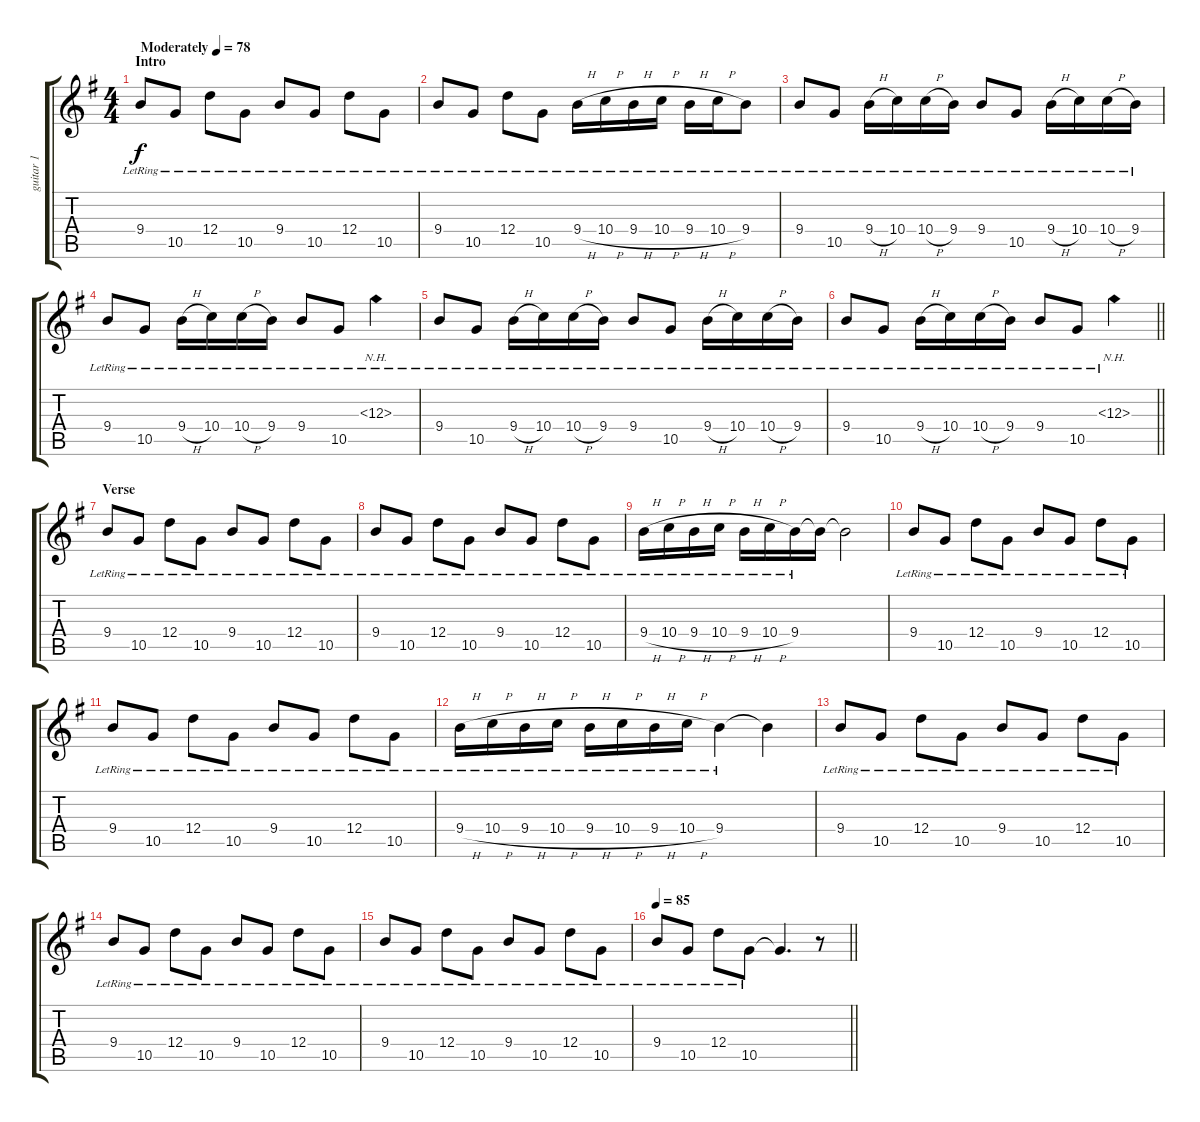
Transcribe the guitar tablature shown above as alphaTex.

\track ("guitar 1" "guitar 1") {instrument electricguitarclean}
\staff {score tabs}
\tuning (E4 B3 G3 D3 A2 E2) {hide}
\ts (4 4)
\section ("" "Intro")
\tempo (78 "Moderately")
\clef g2
\ks g
9.4{lr}.8{dy f instrument electricguitarclean} 10.5{lr}.8 12.4{lr}.8 10.5{lr}.8 9.4{lr}.8 10.5{lr}.8 12.4{lr}.8 10.5{lr}.8 |
9.4{lr}.8 10.5{lr}.8 12.4{lr}.8 10.5{lr}.8 9.4{h lr}.16 10.4{h lr}.16 9.4{h lr}.16 10.4{h lr}.16 9.4{h lr}.16 10.4{h lr}.16 9.4{lr}.8 |
9.4{lr}.8 10.5{lr}.8 9.4{h lr}.16 10.4{lr}.16 10.4{h lr}.16 9.4{lr}.16 9.4{lr}.8 10.5{lr}.8 9.4{h lr}.16 10.4{lr}.16 10.4{h lr}.16 9.4{lr}.16 |
9.4{lr}.8 10.5{lr}.8 9.4{h lr}.16 10.4{lr}.16 10.4{h lr}.16 9.4{lr}.16 9.4{lr}.8 10.5{lr}.8 12.3{nh lr}.4 |
9.4{lr}.8 10.5{lr}.8 9.4{h lr}.16 10.4{lr}.16 10.4{h lr}.16 9.4{lr}.16 9.4{lr}.8 10.5{lr}.8 9.4{h lr}.16 10.4{lr}.16 10.4{h lr}.16 9.4{lr}.16 |
\barLineRight lightlight
9.4{lr}.8 10.5{lr}.8 9.4{h lr}.16 10.4{lr}.16 10.4{h lr}.16 9.4{lr}.16 9.4{lr}.8 10.5{lr}.8 12.3{nh lr}.4 |
\section ("" "Verse")
9.4{lr}.8 10.5{lr}.8 12.4{lr}.8 10.5{lr}.8 9.4{lr}.8 10.5{lr}.8 12.4{lr}.8 10.5{lr}.8 |
9.4{lr}.8 10.5{lr}.8 12.4{lr}.8 10.5{lr}.8 9.4{lr}.8 10.5{lr}.8 12.4{lr}.8 10.5{lr}.8 |
9.4{h lr}.16 10.4{h lr}.16 9.4{h lr}.16 10.4{h lr}.16 9.4{h lr}.16 10.4{h lr}.16 9.4{lr}.16 9.4{t}.16 9.4{t}.2 |
9.4{lr}.8 10.5{lr}.8 12.4{lr}.8 10.5{lr}.8 9.4{lr}.8 10.5{lr}.8 12.4{lr}.8 10.5{lr}.8 |
9.4{lr}.8 10.5{lr}.8 12.4{lr}.8 10.5{lr}.8 9.4{lr}.8 10.5{lr}.8 12.4{lr}.8 10.5{lr}.8 |
9.4{h lr}.16 10.4{h lr}.16 9.4{h lr}.16 10.4{h lr}.16 9.4{h lr}.16 10.4{h lr}.16 9.4{h lr}.16 10.4{h lr}.16 9.4{lr}.4 9.4{t}.4 |
9.4{lr}.8 10.5{lr}.8 12.4{lr}.8 10.5{lr}.8 9.4{lr}.8 10.5{lr}.8 12.4{lr}.8 10.5{lr}.8 |
9.4{lr}.8 10.5{lr}.8 12.4{lr}.8 10.5{lr}.8 9.4{lr}.8 10.5{lr}.8 12.4{lr}.8 10.5{lr}.8 |
9.4{lr}.8 10.5{lr}.8 12.4{lr}.8 10.5{lr}.8 9.4{lr}.8 10.5{lr}.8 12.4{lr}.8 10.5{lr}.8 |
\tempo 85
\barLineRight lightlight
9.4{lr}.8 10.5{lr}.8 12.4{lr}.8 10.5{lr}.8 10.5{t}.4{d} r.8
